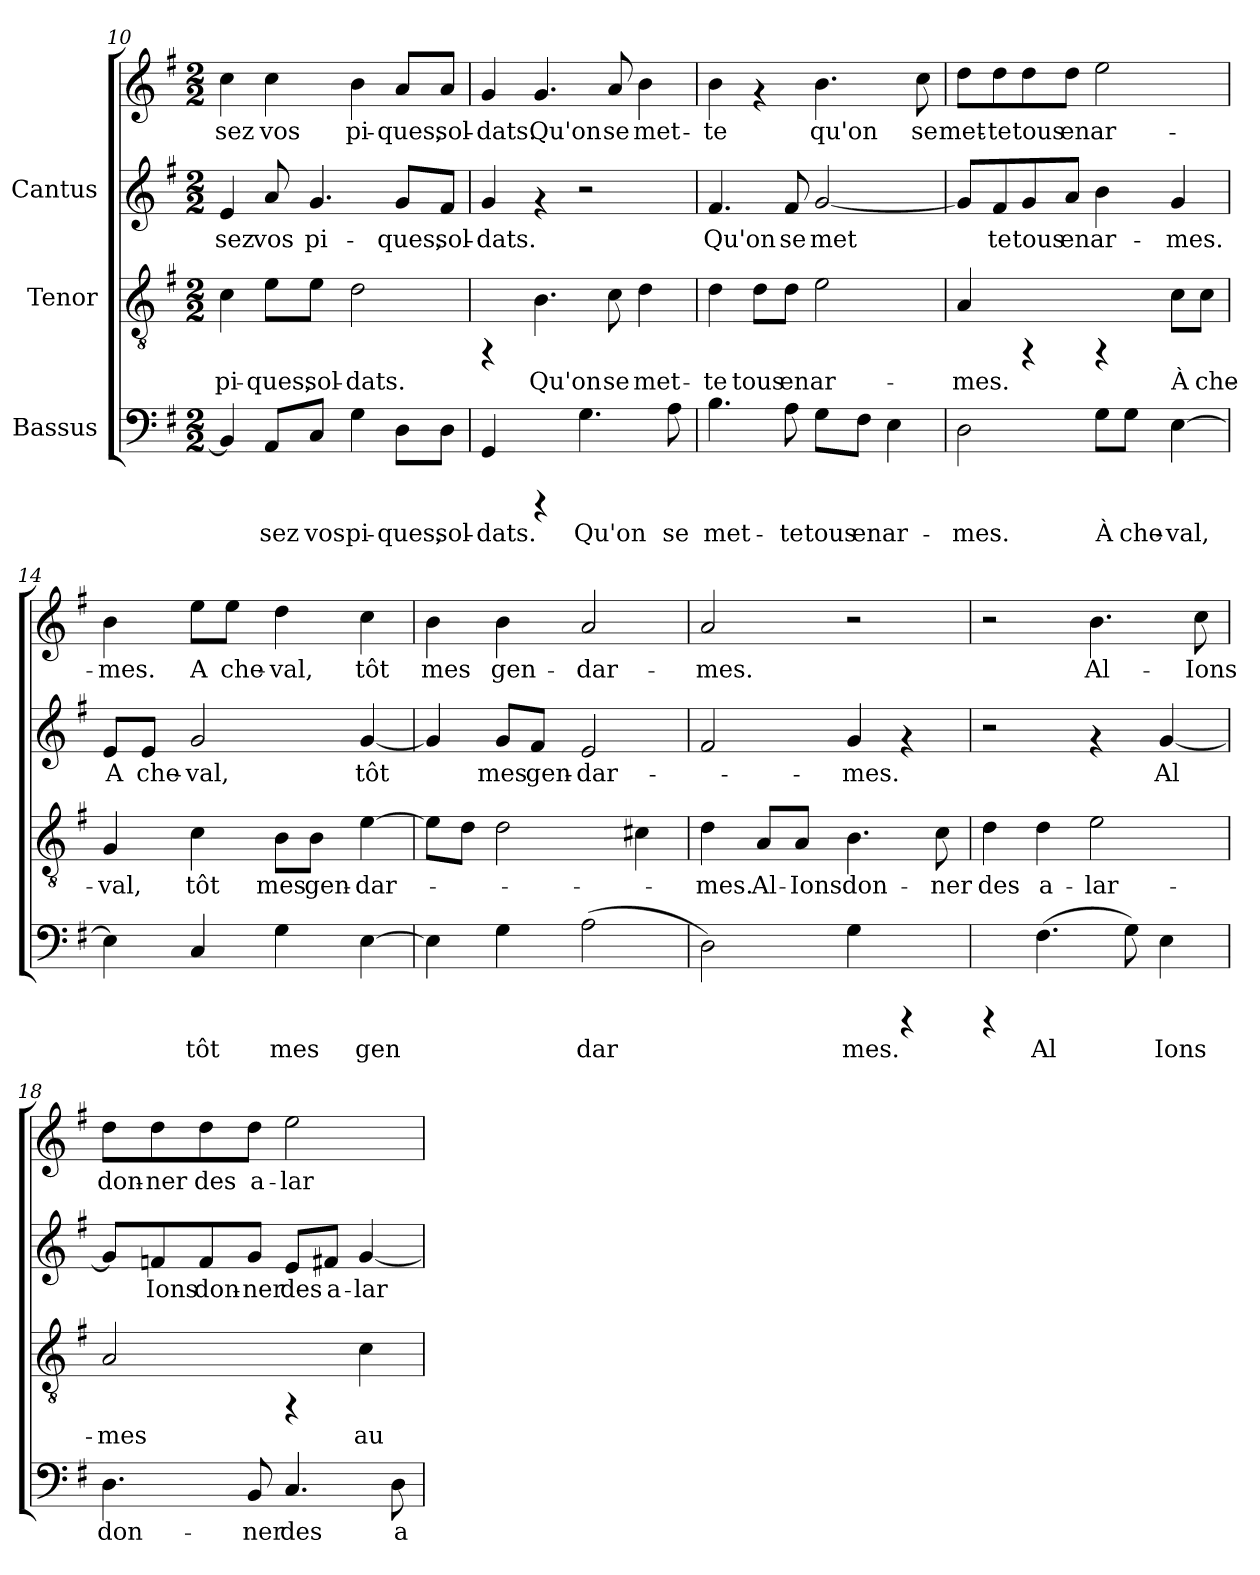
**kern	**text	**kern	**text	**kern	**text	**kern	**text
*part3	*part3	*part2	*part2	*part1	*part1	*part1	*part1
*staff4	*staff4	*staff3	*staff3	*staff2	*staff2	*staff1	*staff1
*I"Bassus	*	*I"Tenor	*	*I"Cantus	*	*	*
*clefF4	*	*clefGv2	*	*clefG2	*	*clefG2	*
*k[f#]	*	*k[f#]	*	*k[f#]	*	*k[f#]	*
*G:	*	*G:	*	*G:	*	*G:	*
*M2/2	*	*M2/2	*	*M2/2	*	*M2/2	*
=10	=10	=10	=10	=10	=10	=10	=10
!	!LO:LY:b:cj	!	!LO:LY:b:cj	!	!LO:LY:b:cj	!	!LO:LY:b
4BB/]	-	4c\	pi-	4e/	-sez	4cc\	-sez
!	!LO:LY:b:cj	!	!LO:LY:b:cj	!	!LO:LY:b:cj	!	!LO:LY:b
8AA/L	sez	8e\L	-ques,	8a/	vos	4cc\	vos
!	!LO:LY:b:cj	!	!LO:LY:b:cj	!	!LO:LY:b:cj	!	!
8C/J	vos	8e\J	sol-	4.g/	pi-	.	.
!	!LO:LY:b:cj	!	!LO:LY:b:cj	!	!	!	!LO:LY:b
4G\	pi-	2d\	-dats.	.	.	4b\	pi-
!	!LO:LY:b:cj	!	!	!	!LO:LY:b:cj	!	!LO:LY:b
8D\L	-ques,	.	.	8g/L	-ques,	8a/L	-ques,
!	!LO:LY:b:cj	!	!	!	!LO:LY:b:cj	!	!LO:LY:b
8D\J	sol-	.	.	8f#/J	sol-	8a/J	sol-
!!LO:PB:g=z
=11	=11	=11	=11	=11	=11	=11	=11
!	!LO:LY:b:cj	!	!	!	!LO:LY:b:cj	!	!LO:LY:b
4GG/	-dats.	4rFF	.	4g/	-dats.	4g/	-dats.
!	!	!	!LO:LY:b:cj	!	!	!	!LO:LY:b
4rCCC	.	4.B\	Qu'on	4rf	.	4.g/	Qu'on
!	!LO:LY:b:cj	!	!	!	!	!	!
4.G\	Qu'on	.	.	2r	.	.	.
!	!	!	!LO:LY:b:cj	!	!	!	!LO:LY:b
.	.	8c\	se	.	.	8a/	se
!	!	!	!LO:LY:b:cj	!	!	!	!LO:LY:b
.	.	4d\	met-	.	.	4b\	met-
!	!LO:LY:b:cj	!	!	!	!	!	!
8A\	se	.	.	.	.	.	.
=12	=12	=12	=12	=12	=12	=12	=12
!	!LO:LY:b:cj	!	!LO:LY:b:cj	!	!LO:LY:b:cj	!	!LO:LY:b
4.B\	met-	4d\	-te	4.f#/	Qu'on	4b\	te
!	!	!	!LO:LY:b:cj	!	!	!	!
.	.	8d\L	tous	.	.	4rf	.
!	!LO:LY:b:cj	!	!LO:LY:b:cj	!	!LO:LY:b:cj	!	!
8A\	-te	8d\J	en	8f#/	se	.	.
!	!LO:LY:b:cj	!	!LO:LY:b:cj	!	!LO:LY:b:cj	!	!LO:LY:b
8G\L	tous	2e\	ar-	[<2g/	met-	4.b\	qu'on
!	!LO:LY:b:cj	!	!	!	!	!	!
8F#\J	en	.	.	.	.	.	.
!	!LO:LY:b:cj	!	!	!	!	!	!
4E\	ar-	.	.	.	.	.	.
!	!	!	!	!	!	!	!LO:LY:b
.	.	.	.	.	.	8cc\	se
=13	=13	=13	=13	=13	=13	=13	=13
!	!LO:LY:b:cj	!	!LO:LY:b:cj	!	!LO:LY:b:cj	!	!LO:LY:b
2D\	-mes.	4A/	-mes.	8g/L]	-	8dd\L	-met-
!	!	!	!	!	!LO:LY:b:cj	!	!LO:LY:b
.	.	.	.	8f#/	te	8dd\	-te
!	!	!	!	!	!LO:LY:b:cj	!	!LO:LY:b
.	.	4rFF	.	8g/	tous	8dd\	tous
!	!	!	!	!	!LO:LY:b:cj	!	!LO:LY:b
.	.	.	.	8a/J	en	8dd\J	en
!	!LO:LY:b:cj	!	!	!	!LO:LY:b:cj	!	!LO:LY:b
8G\L	À	4rFF	.	4b\	ar-	2ee\	ar-
!	!LO:LY:b:cj	!	!	!	!	!	!
8G\J	che-	.	.	.	.	.	.
!	!LO:LY:b:cj	!	!LO:LY:b:cj	!	!LO:LY:b:cj	!	!
[>4E\	-val,	8c\L	À	4g/	-mes.	.	.
!	!	!	!LO:LY:b:cj	!	!	!	!
.	.	8c\J	che-	.	.	.	.
!!LO:LB:g=z
=14	=14	=14	=14	=14	=14	=14	=14
!	!LO:LY:b:cj	!	!LO:LY:b:cj	!	!LO:LY:b:cj	!	!LO:LY:b
4E\]	.	4G/	-val,	8e/L	A	4b\	mes.
!	!	!	!	!	!LO:LY:b:cj	!	!
.	.	.	.	8e/J	che-	.	.
!	!LO:LY:b:cj	!	!LO:LY:b:cj	!	!LO:LY:b:cj	!	!LO:LY:b
4C/	tôt	4c\	tôt	2g/	-val,	8ee\L	A
!	!	!	!	!	!	!	!LO:LY:b
.	.	.	.	.	.	8ee\J	che-
!	!LO:LY:b:cj	!	!LO:LY:b:cj	!	!	!	!LO:LY:b
4G\	mes	8B\L	mes	.	.	4dd\	-val,
!	!	!	!LO:LY:b:cj	!	!	!	!
.	.	8B\J	gen-	.	.	.	.
!	!LO:LY:b:cj	!	!LO:LY:b:cj	!	!LO:LY:b:cj	!	!LO:LY:b
[>4E\	gen-	[>4e\	-dar-	[<4g/	tôt	4cc\	tôt
=15	=15	=15	=15	=15	=15	=15	=15
!	!LO:LY:b:cj	!	!	!	!LO:LY:b:cj	!	!LO:LY:b
4E\]	-	8e\L]	.	4g/]	-	4b\	mes
.	.	8d\J	.	.	.	.	.
!	!LO:LY:b:cj	!	!	!	!LO:LY:b:cj	!	!LO:LY:b
4G\	.	2d\	.	8g/L	mes	4b\	gen-
!	!	!	!	!	!LO:LY:b:cj	!	!
.	.	.	.	8f#/J	gen-	.	.
!	!LO:LY:b:cj	!	!	!	!LO:LY:b:cj	!	!LO:LY:b
(>2A\	dar-	.	.	2e/	-dar-	2a/	-dar-
.	.	4c#X\	.	.	.	.	.
=16	=16	=16	=16	=16	=16	=16	=16
!	!LO:LY:b:cj	!	!LO:LY:b:cj	!	!LO:LY:b:cj	!	!LO:LY:b
2D\)	-	4d\	-mes.	2f#/	.	2a/	-mes.
!	!	!	!LO:LY:b:cj	!	!	!	!
.	.	8A/L	Al-	.	.	.	.
!	!	!	!LO:LY:b:cj	!	!	!	!
.	.	8A/J	-Ions	.	.	.	.
!	!LO:LY:b:cj	!	!LO:LY:b:cj	!	!LO:LY:b:cj	!	!
4G\	mes.	4.B\	don-	4g/	mes.	2r	.
4rCCC	.	.	.	4rf	.	.	.
!	!	!	!LO:LY:b:cj	!	!	!	!
.	.	8c\	-ner	.	.	.	.
=17	=17	=17	=17	=17	=17	=17	=17
!	!	!	!LO:LY:b:cj	!	!	!	!
4rCCC	.	4d\	des	2r	.	2r	.
!	!LO:LY:b:cj	!	!LO:LY:b:cj	!	!	!	!
(>4.F#\	Al-	4d\	a-	.	.	.	.
!	!	!	!LO:LY:b:cj	!	!	!	!LO:LY:b
.	.	2e\	-lar-	4rf	.	4.b\	Al-
!	!LO:LY:b:cj	!	!	!	!	!	!
8G\)	-	.	.	.	.	.	.
!	!LO:LY:b:cj	!	!	!	!LO:LY:b:cj	!	!
4E\	Ions	.	.	[<4g/	Al-	.	.
!	!	!	!	!	!	!	!LO:LY:b
.	.	.	.	.	.	8cc\	-Ions
!!LO:LB:g=z
=18	=18	=18	=18	=18	=18	=18	=18
!	!LO:LY:b:cj	!	!LO:LY:b:cj	!	!LO:LY:b:cj	!	!LO:LY:b
4.D\	don-	2A/	-mes	8g/L]	-	8dd\L	-don-
!	!	!	!	!	!LO:LY:b:cj	!	!LO:LY:b
.	.	.	.	8fn/	Ions	8dd\	-ner
!	!	!	!	!	!LO:LY:b:cj	!	!LO:LY:b
.	.	.	.	8f/	don-	8dd\	des
!	!LO:LY:b:cj	!	!	!	!LO:LY:b:cj	!	!LO:LY:b
8BB/	-ner	.	.	8g/J	-ner	8dd\J	a-
!	!LO:LY:b:cj	!	!	!	!LO:LY:b:cj	!	!LO:LY:b
4.C/	des	4rFF	.	8e/L	des	2ee\	-lar-
!	!	!	!	!	!LO:LY:b:cj	!	!
.	.	.	.	8f#X/J	a-	.	.
!	!	!	!LO:LY:b:cj	!	!LO:LY:b:cj	!	!
.	.	4c\	au	[<4g/	-lar-	.	.
!	!LO:LY:b:cj	!	!	!	!	!	!
8D\	a-	.	.	.	.	.	.
=	=	=	=	=	=	=	=
*-	*-	*-	*-	*-	*-	*-	*-
